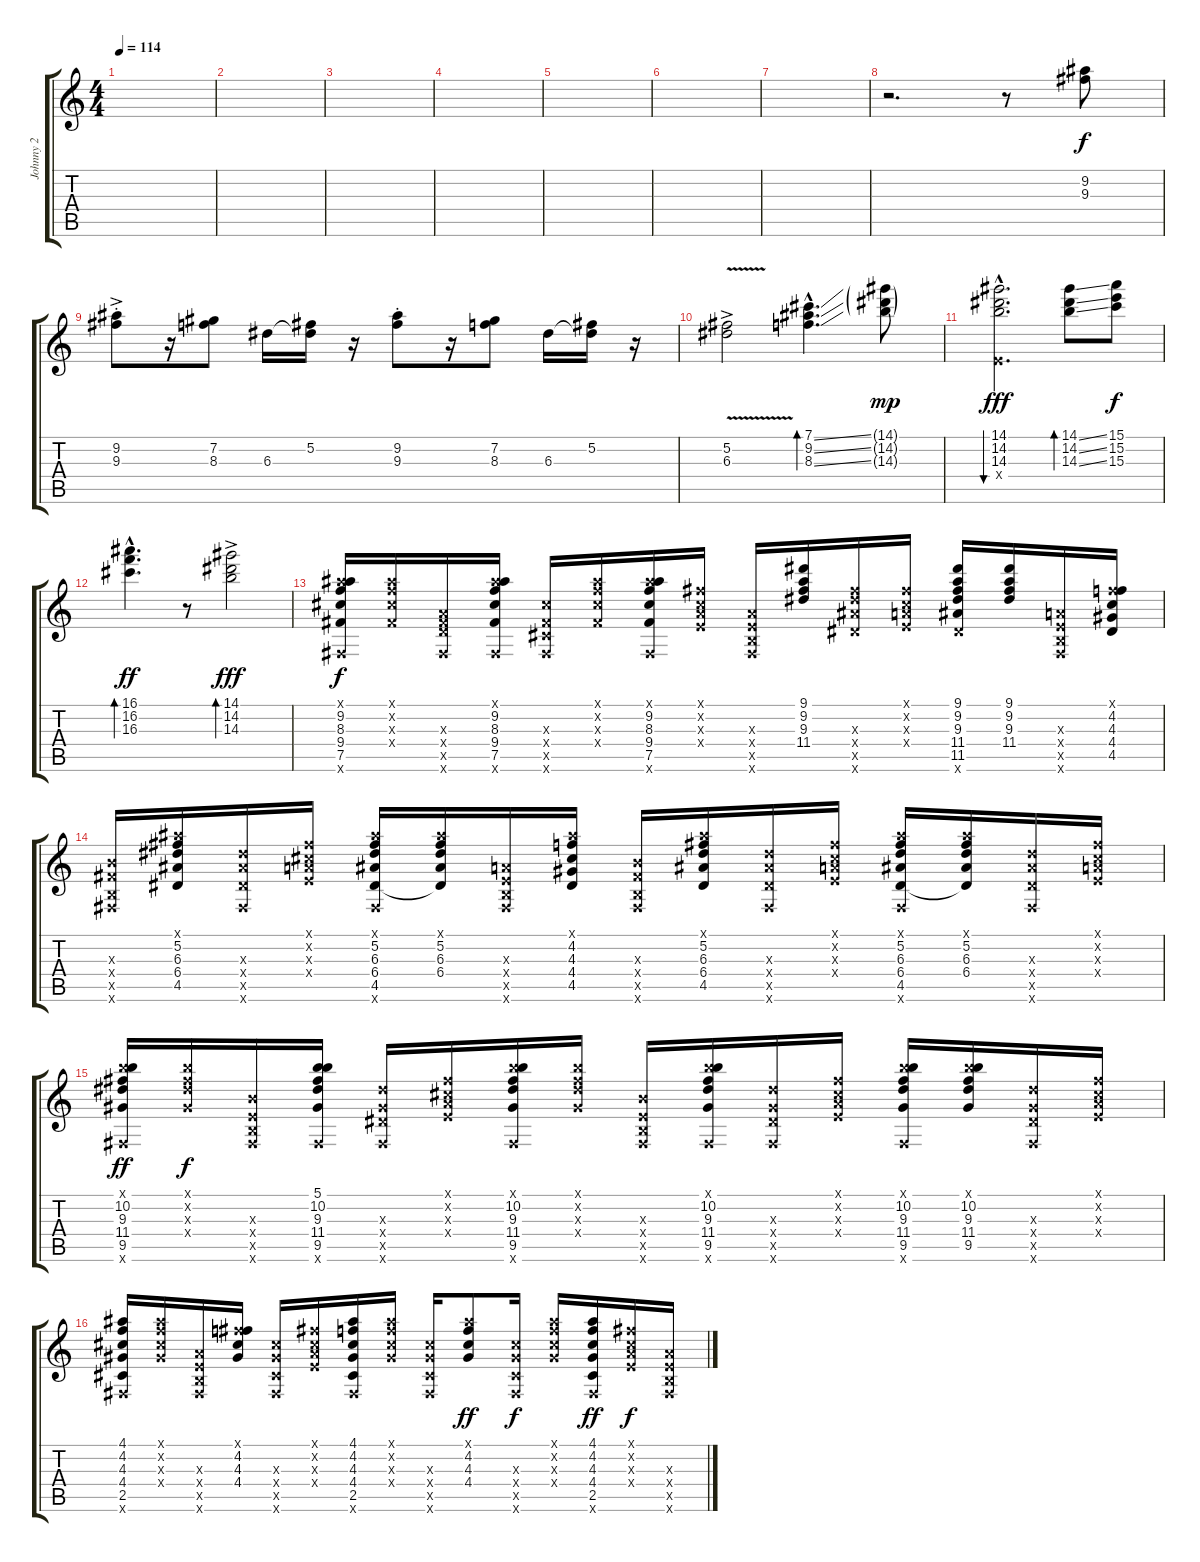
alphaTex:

\track ("Johnny 2" "Johnny 2") {instrument electricguitarclean}
\staff {score tabs}
\tuning (Gb4 Db4 A3 E3 B2 Gb2) {hide}
\ts (4 4)
\tempo 114
\clef g2
\ks c
|
|
|
|
|
|
|
r.2{d balance 8} r.8 (9.2 9.3).8{volume 13} |
(9.2{ac st} 9.3{st}).8{volume 13} r.16 (7.2 8.3).8 6.3.16 (5.2 6.3{t}).16 r.16 (9.2{st} 9.3{st}).8 r.16 (7.2 8.3).8 6.3.16 (5.2 6.3{t}).16 r.16 |
(5.2 6.3{v ac}).2 (7.1{ss hac} 9.2{ss hac} 8.3{ss hac}).4{d bd 240} (14.1{g} 14.2{g} 14.3{g}).8{dy mp} |
(14.1{hac} 14.2{hac} 14.3{hac} 0.4{hac x}).2{d bu 240 dy fff} (14.1{ss} 14.2{ss} 14.3{ss}).8{bd 120} (15.1 15.2 15.3).8{dy f} |
(16.1{hac} 16.2{hac} 16.3{hac}).4{d bd 120 dy ff} r.8 (14.1{ac} 14.2 14.3).2{bd 240 dy fff} |
(4.1{x} 9.2 8.3 9.4 7.5 0.6{x}).16{dy f volume 10 balance 8} (4.1{x} 4.2{x} 4.3{x} 2.4{x}).16 (0.3{x} 2.4{x} 3.5{x} 0.6{x}).16 (4.1{x} 9.2 8.3 9.4 7.5 0.6{x}).16 (4.3{x} 2.4{x} 2.5{x} 0.6{x}).16 (4.1{x} 4.2{x} 4.3{x} 2.4{x}).16 (4.1{x} 9.2 8.3 9.4 7.5 0.6{x}).16 (0.1{x} 0.2{x} 0.3{x} 0.4{x}).16 (0.3{x} 0.4{x} 0.5{x} 0.6{x}).16 (9.1 9.2 9.3 11.4).16 (9.3{x} 11.4{x} 11.5{x} 9.6{x}).16 (0.1{x} 0.2{x} 0.3{x} 0.4{x}).16 (9.1 9.2 9.3 11.4 11.5 9.6{x}).16 (9.1 9.2 9.3 11.4).16 (0.3{x} 0.4{x} 0.5{x} 0.6{x}).16 (0.1{x} 4.2 4.3 4.4 4.5).16 |
(2.3{x} 2.4{x} 0.5{x} 0.6{x}).16 (4.1{x} 5.2 6.3 6.4 4.5).16 (6.3{x} 6.4{x} 4.5{x} 0.6{x}).16 (0.1{x} 0.2{x} 0.3{x} 0.4{x}).16 (4.1{x} 5.2 6.3 6.4 4.5 0.6{x}).16 (4.1{x} 5.2 6.3 6.4 4.5{t}).16 (0.3{x} 0.4{x} 0.5{x} 0.6{x}).16 (4.1{x} 4.2 4.3 4.4 4.5).16 (2.3{x} 2.4{x} 0.5{x} 0.6{x}).16 (4.1{x} 5.2 6.3 6.4 4.5).16 (6.3{x} 6.4{x} 4.5{x} 0.6{x}).16 (0.1{x} 0.2{x} 0.3{x} 0.4{x}).16 (4.1{x} 5.2 6.3 6.4 4.5 0.6{x}).16 (4.1{x} 5.2 6.3 6.4 4.5{t}).16 (6.3{x} 6.4{x} 4.5{x} 0.6{x}).16 (0.1{x} 0.2{x} 0.3{x} 0.4{x}).16 |
(5.1{x} 10.2 9.3 11.4 9.5 0.6{x}).16{dy ff} (5.1{x} 5.2{x} 6.3{x} 4.4{x}).16{dy f} (2.3{x} 0.4{x} 0.5{x} 0.6{x}).16 (5.1 10.2 9.3 11.4 9.5 0.6{x}).16 (6.3{x} 4.4{x} 4.5{x} 0.6{x}).16 (0.1{x} 0.2{x} 0.3{x} 0.4{x}).16 (5.1{x} 10.2 9.3 11.4 9.5 0.6{x}).16 (5.1{x} 5.2{x} 6.3{x} 4.4{x}).16 (2.3{x} 0.4{x} 0.5{x} 0.6{x}).16 (5.1{x} 10.2 9.3 11.4 9.5 0.6{x}).16 (6.3{x} 4.4{x} 4.5{x} 0.6{x}).16 (0.1{x} 0.2{x} 0.3{x} 0.4{x}).16 (5.1{x} 10.2 9.3 11.4 9.5 0.6{x}).16 (5.1{x} 10.2 9.3 11.4 9.5).16 (6.3{x} 4.4{x} 4.5{x} 0.6{x}).16 (0.1{x} 0.2{x} 0.3{x} 0.4{x}).16 |
(4.1 4.2 4.3 4.4 2.5 0.6{x}).16 (4.1{x} 4.2{x} 4.3{x} 4.4{x}).16 (0.3{x} 0.4{x} 0.5{x} 0.6{x}).16 (0.1{x} 4.2 4.3 4.4).16 (4.3{x} 4.4{x} 2.5{x} 0.6{x}).16 (0.1{x} 0.2{x} 0.3{x} 0.4{x}).16 (4.1 4.2 4.3 4.4 2.5 0.6{x}).16 (4.1{x} 4.2{x} 4.3{x} 4.4{x}).16 (4.3{x} 4.4{x} 2.5{x} 0.6{x}).16 (4.1{x} 4.2 4.3 4.4).8{dy ff} (4.3{x} 4.4{x} 2.5{x} 0.6{x}).16{dy f} (4.1{x} 4.2{x} 4.3{x} 4.4{x}).16 (4.1 4.2 4.3 4.4 2.5 0.6{x}).16{dy ff} (0.1{x} 0.2{x} 0.3{x} 0.4{x}).16{dy f} (0.3{x} 0.4{x} 0.5{x} 0.6{x}).16
